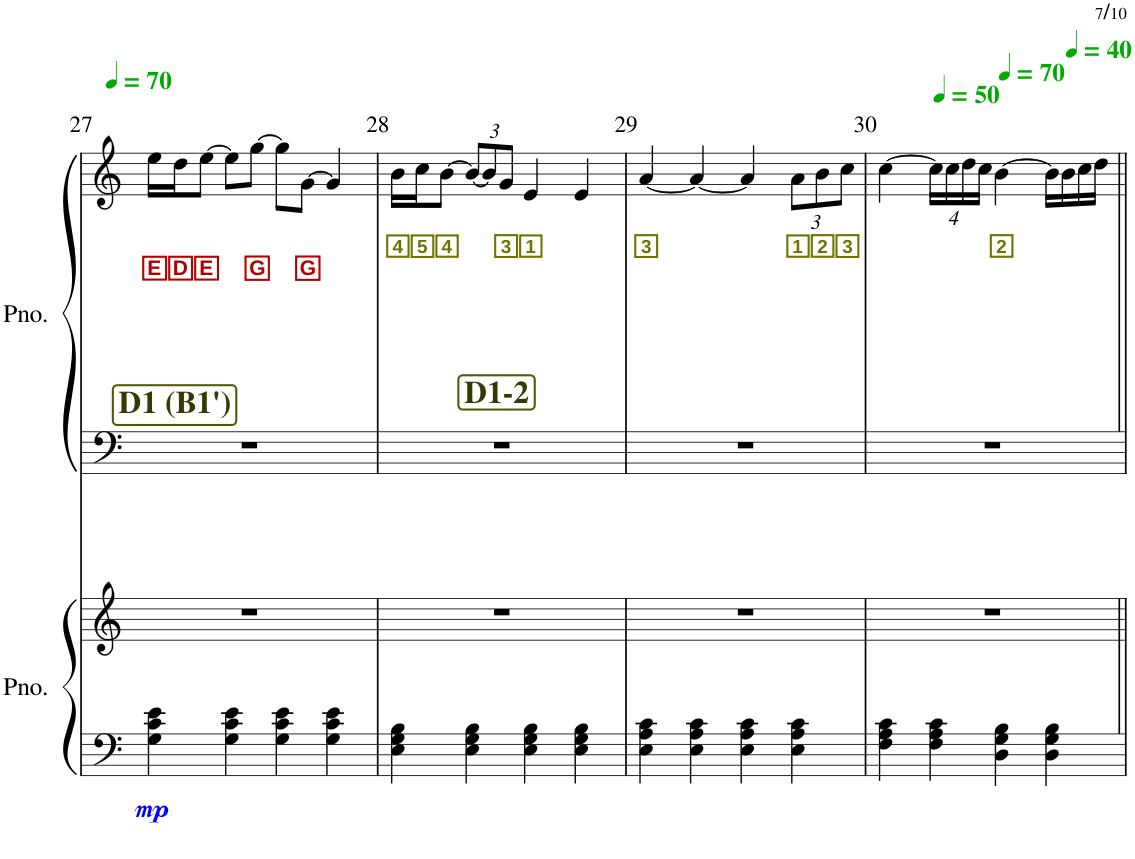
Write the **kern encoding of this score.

**kern	**kern	**dynam	**kern	**kern	**text	**text
*part2	*part2	*part2	*part1	*part1	*part1	*part1
*staff4	*staff3	*staff3/4	*staff2	*staff1	*staff1	*staff1
*I"ピアノ	*	*	*I"ピアノ	*	*	*
!!LO:PB:g=z
*clefF4	*clefG2	*	*clefF4	*clefG2	*	*
*k[]	*k[]	*	*k[]	*k[]	*	*
*M4/4	*M4/4	*	*M4/4	*M4/4	*	*
*MM70	*MM70	*	*MM70	*MM70	*	*
!!LO:REH:place=s1:b:B:cj:color=#373904:fs=15:t=D1 (B1')
=27	=27	=27	=27	=27	=27	=27
!	!	!LO:DY:b=2	!	!	!	!LO:LY:b:color=#B30000
4G\ 4c\ 4e\	1r	mp	1r	16ee\LL	.	E
!	!	!	!	!	!	!LO:LY:b:color=#B30000
.	.	.	.	16dd\J	.	D
!	!	!	!	!	!	!LO:LY:b:color=#B30000
.	.	.	.	[8ee\J	.	E
4G\ 4c\ 4e\	.	.	.	8ee\L]	.	.
!	!	!	!	!	!	!LO:LY:b:color=#B30000
.	.	.	.	[8gg\J	.	G
4G\ 4c\ 4e\	.	.	.	8gg\L]	.	.
!	!	!	!	!	!	!LO:LY:b:color=#B30000
.	.	.	.	[8g\J	.	G
4G\ 4c\ 4e\	.	.	.	4g/]	.	.
=28	=28	=28	=28	=28	=28	=28
!	!	!	!	!	!LO:LY:b:color=#727200	!
4E\ 4G\ 4B\	1r	.	1r	16b\LL	4	.
!	!	!	!	!	!LO:LY:b:color=#727200	!
.	.	.	.	16cc\J	5	.
!	!	!	!	!	!LO:LY:b:color=#727200	!
.	.	.	.	[8b\J	4	.
*	*	*	*	*Xbrackettup	*	*
4E\ 4G\ 4B\	.	.	.	12b/L_	.	.
.	.	.	.	12b/]	.	.
!	!	!	!	!	!LO:LY:b:color=#727200	!
.	.	.	.	12g/J	3	.
!	!	!	!	!	!LO:LY:b:color=#727200	!
4E\ 4G\ 4B\	.	.	.	4e/	1	.
4E\ 4G\ 4B\	.	.	.	4e/	.	.
!!LO:REH:place=s1:b:B:cj:color=#373904:fs=15:t=D1-2
=29	=29	=29	=29	=29	=29	=29
!	!	!	!	!	!LO:LY:b:color=#727200	!
4E\ 4A\ 4c\	1r	.	1r	[4a/	3	.
4E\ 4A\ 4c\	.	.	.	4a/_	.	.
4E\ 4A\ 4c\	.	.	.	4a/]	.	.
!	!	!	!	!	!LO:LY:b:color=#727200	!
4E\ 4A\ 4c\	.	.	.	12a\L	1	.
!	!	!	!	!	!LO:LY:b:color=#727200	!
.	.	.	.	12b\	2	.
!	!	!	!	!	!LO:LY:b:color=#727200	!
.	.	.	.	12cc\J	3	.
=30	=30	=30	=30	=30	=30	=30
4F\ 4A\ 4c\	1r	.	1r	[4cc\	.	.
*	*	*	*	*MM50	*	*
4F\ 4A\ 4c\	.	.	.	16cc\LL]	.	.
.	.	.	.	16cc\	.	.
.	.	.	.	16dd\	.	.
.	.	.	.	16cc\JJ	.	.
*	*	*	*	*MM70	*	*
!	!	!	!	!	!LO:LY:b:color=#727200	!
4D\ 4G\ 4B\	.	.	.	[4b\	2	.
4D\ 4G\ 4B\	.	.	.	16b\LL]	.	.
*	*	*	*	*MM40	*	*
.	.	.	.	16b\	.	.
.	.	.	.	16cc\	.	.
.	.	.	.	16dd\JJ	.	.
=||	=||	=||	=||	=||	=||	=||
*-	*-	*-	*-	*-	*-	*-
